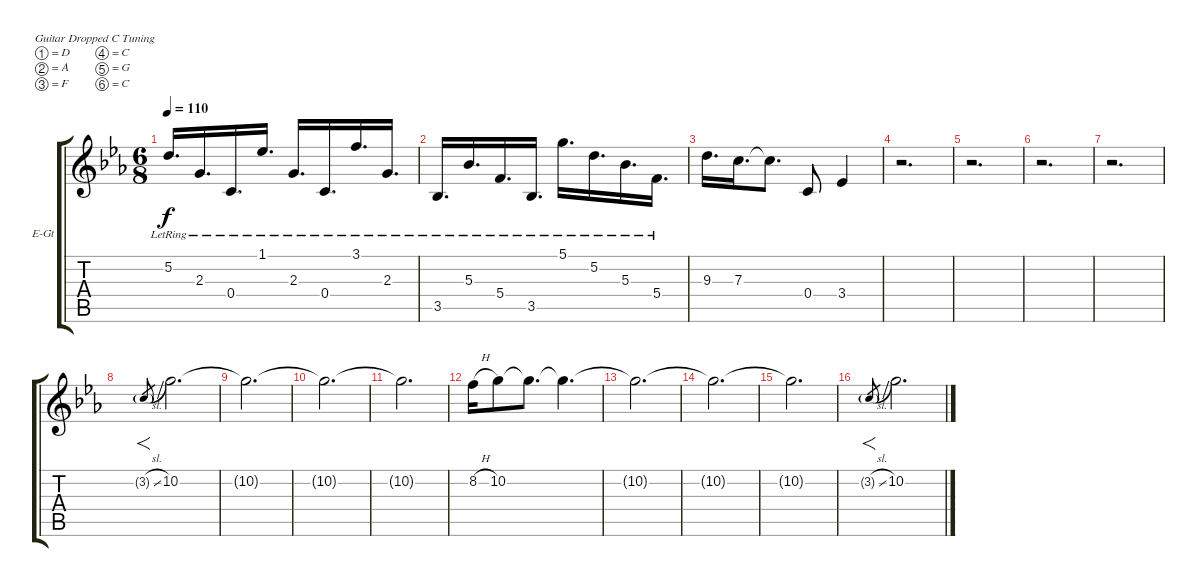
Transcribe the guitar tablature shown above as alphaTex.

\bracketExtendMode groupsimilarinstruments
\firstSystemTrackNameOrientation horizontal
\otherSystemsTrackNameOrientation horizontal
\track ("Electric Guitar 1" "E-Gt") {instrument distortionguitar}
\staff {score tabs}
\tuning (D4 A3 F3 C3 G2 C2)
\ts (6 8)
\tempo 110
\clef g2
\ks cminor
5.2{lr}.16{d dy f} 2.3{lr}.16{d} 0.4{lr}.16{d} 1.1{lr}.16{d} 2.3{lr}.16{d} 0.4{lr}.16{d} 3.1{lr}.16{d} 2.3{lr}.16{d} |
3.5{lr}.16{d} 5.3{lr}.16{d} 5.4{lr}.16{d} 3.5{lr}.16{d} 5.1{lr}.16{d} 5.2{lr}.16{d} 5.3{lr}.16{d} 5.4{lr}.16{d} |
9.3.16{d} 7.3.16{d} 7.3{t}.8{d} 0.4.8 3.4.4 |
r.2{d} |
r.2{d} |
r.2{d} |
r.2{d} |
3.2{sl g}.8{f gr} 10.2.2{d} |
10.2{t}.2{d} |
10.2{t}.2{d} |
10.2{t}.2{d} |
8.2{h}.16 10.2.8 10.2{t}.8{d} 10.2{t}.4{d} |
10.2{t}.2{d} |
10.2{t}.2{d} |
10.2{t}.2{d} |
3.2{sl g}.8{f gr} 10.2.2{d}
